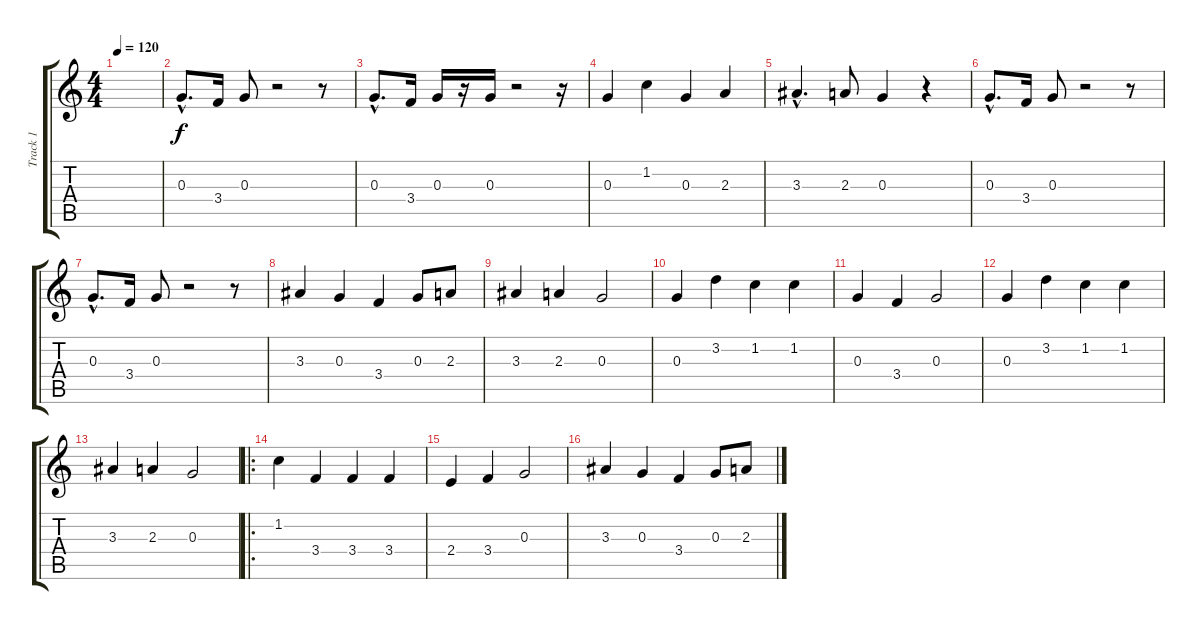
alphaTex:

\track ("Track 1" "Track 1") {instrument overdrivenguitar}
\staff {score tabs}
\tuning (E4 B3 G3 D3 A2 E2) {hide}
\ts (4 4)
\tempo 120
\clef g2
\ks c
|
0.3{hac}.8{d} 3.4.16 0.3.8 r.2 r.8 |
0.3{hac}.8{d} 3.4.16 0.3.16 r.16 0.3.16 r.2 r.16 |
0.3.4 1.2.4 0.3.4 2.3.4 |
3.3{hac}.4{d} 2.3.8 0.3.4 r.4 |
0.3{hac}.8{d} 3.4.16 0.3.8 r.2 r.8 |
0.3{hac}.8{d} 3.4.16 0.3.8 r.2 r.8 |
3.3.4 0.3.4 3.4.4 0.3.8 2.3.8 |
3.3.4 2.3.4 0.3.2 |
0.3.4 3.2.4 1.2.4 1.2.4 |
0.3.4 3.4.4 0.3.2 |
0.3.4 3.2.4 1.2.4 1.2.4 |
3.3.4 2.3.4 0.3.2 |
\ro
1.2.4 3.4.4 3.4.4 3.4.4 |
2.4.4 3.4.4 0.3.2 |
3.3.4 0.3.4 3.4.4 0.3.8 2.3.8
